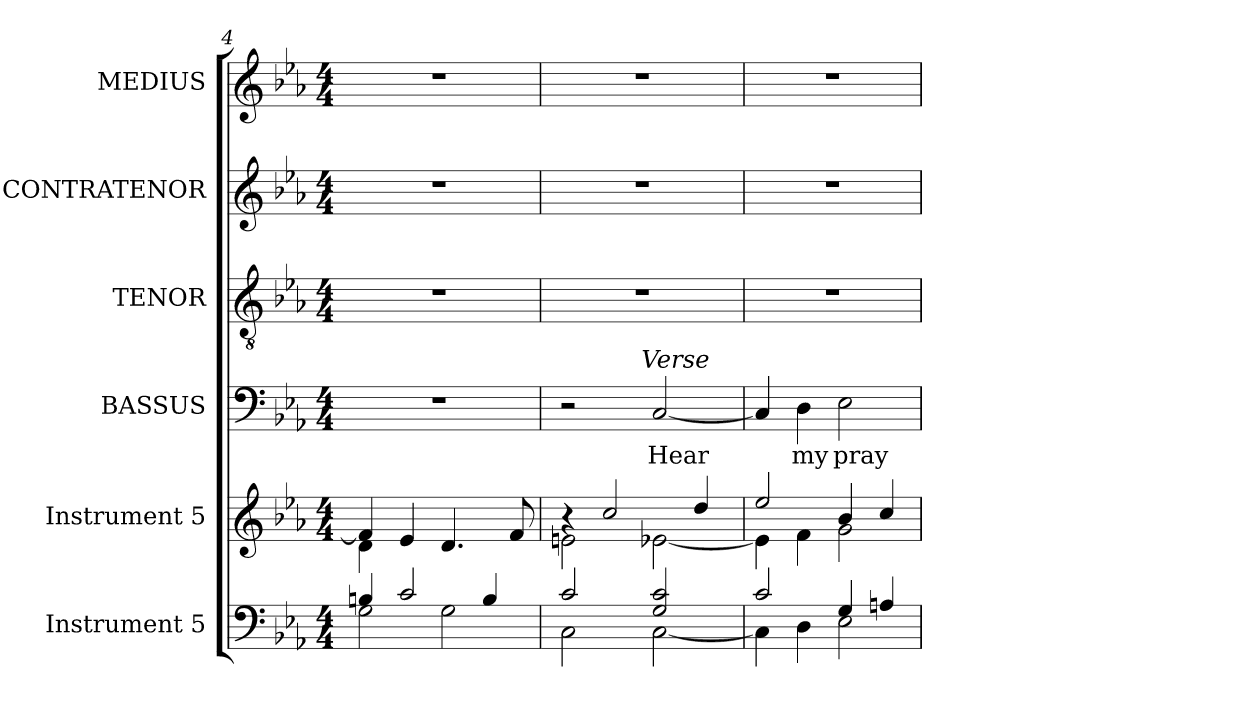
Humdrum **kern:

**kern	**kern	**kern	**text	**kern	**kern	**kern
*part6	*part5	*part4	*part4	*part3	*part2	*part1
*staff6	*staff5	*staff4	*staff4	*staff3	*staff2	*staff1
*I"Instrument 5	*I"Instrument 5	*I"BASSUS	*	*I"TENOR	*I"CONTRATENOR	*I"MEDIUS
*	*	*I'B	*	*I'T	*I'A	*I'S
*clefF4	*clefG2	*clefF4	*	*clefGv2	*clefG2	*clefG2
*k[b-e-a-]	*k[b-e-a-]	*k[b-e-a-]	*	*k[b-e-a-]	*k[b-e-a-]	*k[b-e-a-]
*E-:	*E-:	*E-:	*	*E-:	*E-:	*E-:
*M4/4	*M4/4	*M4/4	*	*M4/4	*M4/4	*M4/4
=4	=4	=4	=4	=4	=4	=4
*^	*^	*	*	*	*	*
4Bn/	2G\	4f/]	4d\	1r	.	1r	1r	1r
2c/	.	4e-/	2.ryy	.	.	.	.	.
.	2G\	4.d/	.	.	.	.	.	.
4B/	.	.	.	.	.	.	.	.
.	.	8f/	.	.	.	.	.	.
=5	=5	=5	=5	=5	=5	=5	=5	=5
*	*	*	*	*^	*	*	*	*
2c/	2C\	4ra	2en\	2r	4...ryy	.	1r	1r	1r
.	.	2cc/	.	.	.	.	.	.	.
!	!	!	!	!	!LO:TX:a:i:t=Verse	!	!	!	!
.	.	.	.	.	2ryy	.	.	.	.
!	!	!	!	!	!	!LO:LY:b	!	!	!
2c/ 2G/	[<2C\	.	[<2e-X\	[<2C/	.	Hear	.	.	.
.	.	4dd/	.	.	.	.	.	.	.
.	.	.	.	.	32ryy	.	.	.	.
=6	=6	=6	=6	=6	=6	=6	=6	=6	=6
!	!	!	!	!	!	!LO:LY:b	!	!	!
*	*	*	*	*v	*v	*	*	*	*
2c/	4C\]	2ee-/	4e-\]	4C/]	.	1r	1r	1r
!	!	!	!	!	!LO:LY:b	!	!	!
.	4D\	.	4f\	4D\	my	.	.	.
!	!	!	!	!	!LO:LY:b	!	!	!
4G/	2E-\	4b-/	2g\	2E-\	pray-	.	.	.
4An/	.	4cc/	.	.	.	.	.	.
*v	*v	*	*	*	*	*	*	*
*	*v	*v	*	*	*	*	*
=	=	=	=	=	=	=
*-	*-	*-	*-	*-	*-	*-
